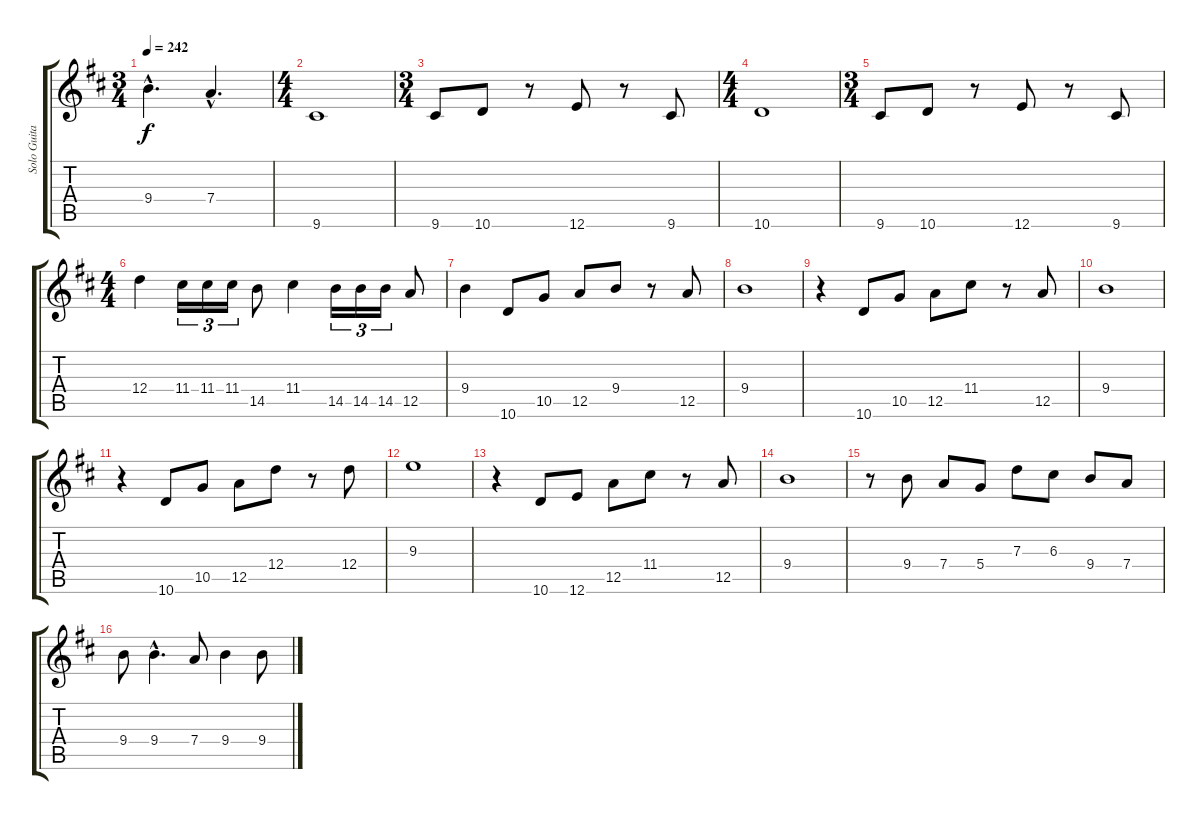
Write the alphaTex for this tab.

\track ("Solo Guitar 2" "Solo Guita") {instrument distortionguitar}
\staff {score tabs}
\tuning (E4 B3 G3 D3 A2 E2) {hide}
\ts (3 4)
\tempo 242
\clef g2
\ks d
9.4{hac}.4{d dy f} 7.4{hac}.4{d} |
\ts (4 4)
9.6.1 |
\ts (3 4)
9.6.8 10.6.8 r.8 12.6.8 r.8 9.6.8 |
\ts (4 4)
10.6.1 |
\ts (3 4)
9.6.8 10.6.8 r.8 12.6.8 r.8 9.6.8 |
\ts (4 4)
12.4.4 11.4.16{tu (3 2)} 11.4.16{tu (3 2)} 11.4.16{tu (3 2)} 14.5.8 11.4.4 14.5.16{tu (3 2)} 14.5.16{tu (3 2)} 14.5.16{tu (3 2)} 12.5.8 |
9.4.4 10.6.8 10.5.8 12.5.8 9.4.8 r.8 12.5.8 |
9.4.1 |
r.4 10.6.8 10.5.8 12.5.8 11.4.8 r.8 12.5.8 |
9.4.1 |
r.4 10.6.8 10.5.8 12.5.8 12.4.8 r.8 12.4.8 |
9.3.1 |
r.4 10.6.8 12.6.8 12.5.8 11.4.8 r.8 12.5.8 |
9.4.1 |
r.8 9.4.8 7.4.8 5.4.8 7.3.8 6.3.8 9.4.8 7.4.8 |
9.4.8 9.4{hac}.4{d} 7.4.8 9.4.4 9.4.8
